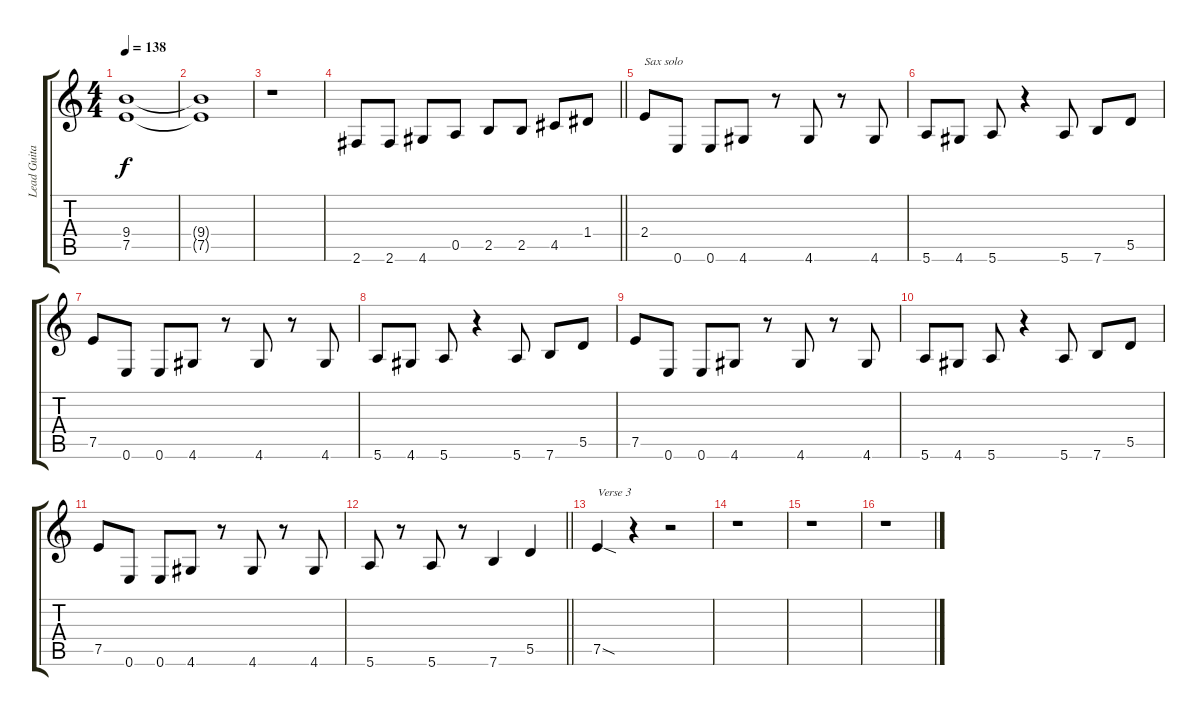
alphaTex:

\track ("Lead Guitar" "Lead Guita") {instrument distortionguitar}
\staff {score tabs}
\tuning (E4 B3 G3 D3 A2 E2) {hide}
\ts (4 4)
\tempo 138
\clef g2
\ks c
(9.4{t} 7.5{t}).1{dy f} |
(9.4{t} 7.5{t}).1 |
r.1 |
\barLineRight lightlight
2.6.8 2.6.8 4.6.8 0.5.8 2.5.8 2.5.8 4.5.8 1.4.8 |
2.4.8{txt "Sax solo"} 0.6.8 0.6.8 4.6.8 r.8 4.6.8 r.8 4.6.8 |
5.6.8 4.6.8 5.6.8 r.4 5.6.8 7.6.8 5.5.8 |
7.5.8 0.6.8 0.6.8 4.6.8 r.8 4.6.8 r.8 4.6.8 |
5.6.8 4.6.8 5.6.8 r.4 5.6.8 7.6.8 5.5.8 |
7.5.8 0.6.8 0.6.8 4.6.8 r.8 4.6.8 r.8 4.6.8 |
5.6.8 4.6.8 5.6.8 r.4 5.6.8 7.6.8 5.5.8 |
7.5.8 0.6.8 0.6.8 4.6.8 r.8 4.6.8 r.8 4.6.8 |
\barLineRight lightlight
5.6.8 r.8 5.6.8 r.8 7.6.4 5.5.4 |
7.5{sod}.4{txt "Verse 3"} r.4 r.2 |
r.1 |
r.1 |
r.1
